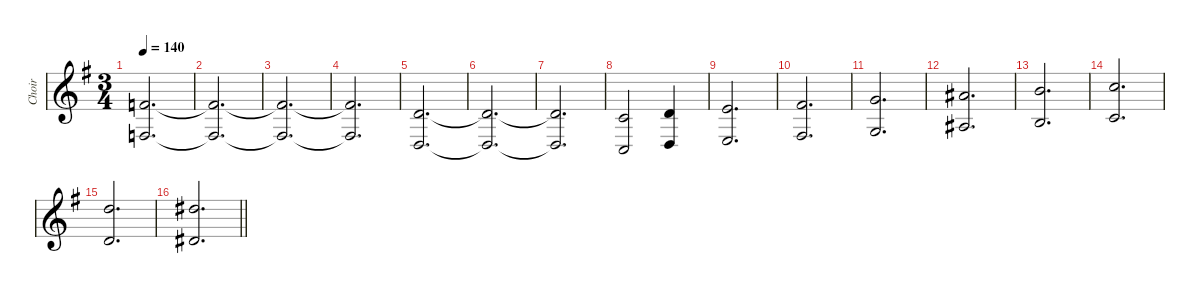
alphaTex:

\defaultSystemsLayout 8
\hideDynamics
\bracketExtendMode groupsimilarinstruments
\firstSystemTrackNameMode fullname
\otherSystemsTrackNameOrientation horizontal
\track ("Choir" "chr.") {defaultSystemsLayout 8 instrument choiraahs}
\staff {score}
\tuning (E4 B3 G3 D3 A2 E2)
\ts (3 4)
\tempo 140
\clef g2
\ks g
(10.3{acc forcenatural} 8.5{acc forcenatural}).2{d dy f beam Up} |
(10.3{t acc forcenatural} 8.5{t acc forcenatural}).2{d beam Up} |
(10.3{t acc forcenatural} 8.5{t acc forcenatural}).2{d beam Up} |
(10.3{t acc forcenatural} 8.5{t acc forcenatural}).2{d beam Up} |
(7.3{acc forcenatural} 5.5{acc forcenatural}).2{d beam Up} |
(7.3{t acc forcenatural} 5.5{t acc forcenatural}).2{d beam Up} |
(7.3{t acc forcenatural} 5.5{t acc forcenatural}).2{d beam Up} |
(5.3{acc forcenatural} 3.5{acc forcenatural}).2{beam Up} (7.3{acc forcenatural} 5.5{acc forcenatural}).4{beam Up} |
(9.3{acc forcenatural} 7.5{acc forcenatural}).2{d beam Up} |
(11.3{acc #} 9.5{acc #}).2{d beam Up} |
(12.3{acc forcenatural} 10.5{acc forcenatural}).2{d beam Up} |
(15.3{acc #} 13.5{acc #}).2{d beam Up} |
(16.3{acc forcenatural} 14.5{acc forcenatural}).2{d beam Up} |
(17.3{acc forcenatural} 15.5{acc forcenatural}).2{d beam Up} |
(19.3{acc forcenatural} 17.5{acc forcenatural}).2{d beam Up} |
\barLineRight lightlight
(20.3{acc #} 18.5{acc #}).2{d beam Up}
